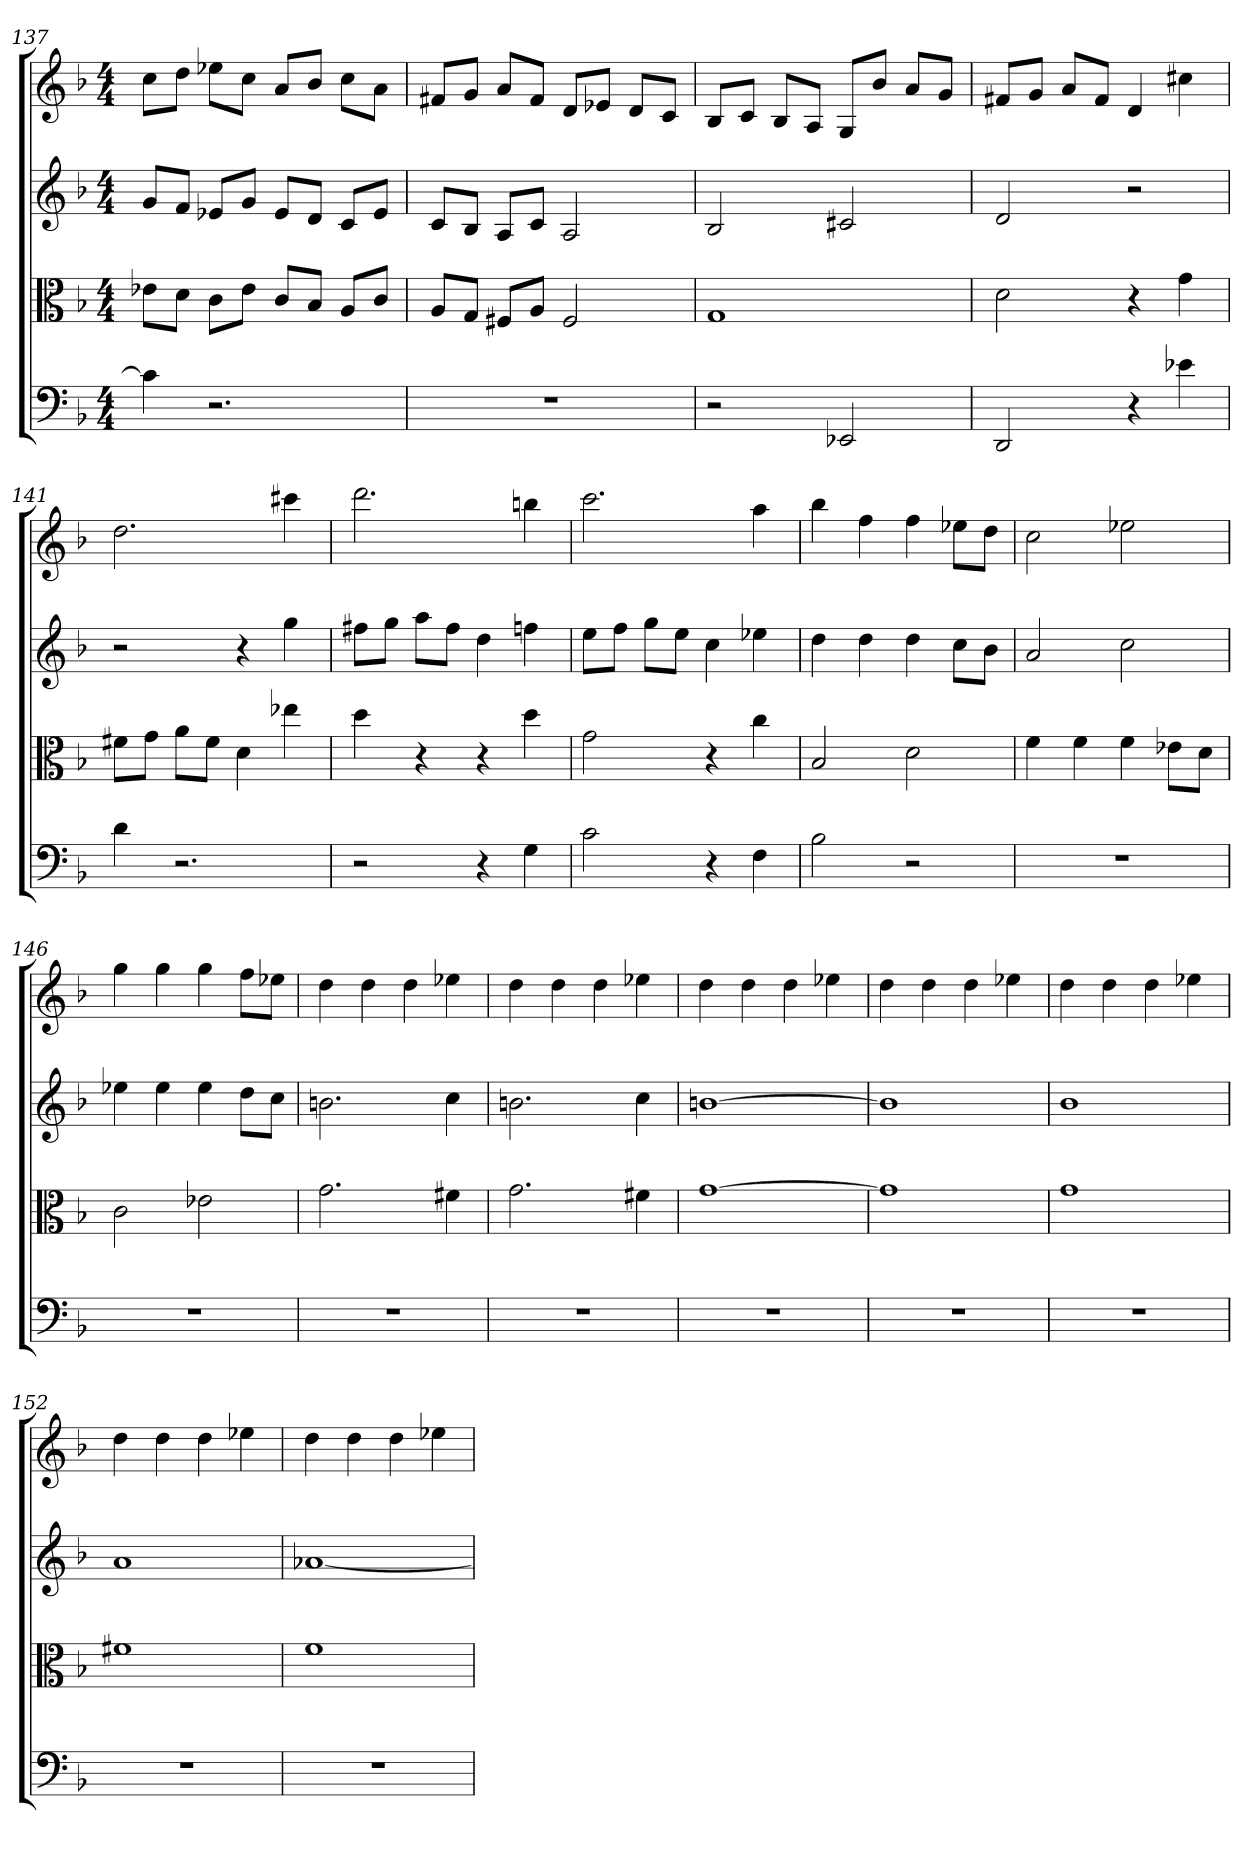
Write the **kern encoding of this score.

**kern	**kern	**kern	**kern
*part4	*part3	*part2	*part1
*staff4	*staff3	*staff2	*staff1
*clefF4	*clefC3	*	*
*k[b-]	*k[b-]	*k[b-]	*k[b-]
*F:	*F:	*F:	*F:
*M4/4	*M4/4	*M4/4	*M4/4
=137	=137	=137	=137
4c]	8e-X\L	8gL	8ccL
.	8d\J	8fJ	8ddJ
2.r	8c\L	8e-XL	8ee-XL
.	8e-\J	8gJ	8ccJ
.	8c/L	8e-L	8aL
.	8B-/J	8dJ	8b-J
.	8A/L	8cL	8ccL
.	8c/J	8e-J	8aJ
=138	=138	=138	=138
1r	8A/L	8cL	8f#XL
.	8G/J	8B-J	8gJ
.	8F#X/L	8AL	8aL
.	8A/J	8cJ	8f#J
.	2F#	2A	8dL
.	.	.	8e-XJ
.	.	.	8dL
.	.	.	8cJ
=139	=139	=139	=139
2r	1G	2B-	8B-L
.	.	.	8cJ
.	.	.	8B-L
.	.	.	8AJ
2EE-X	.	2c#X	8GL
.	.	.	8b-J
.	.	.	8aL
.	.	.	8gJ
=140	=140	=140	=140
2DD	2d	2d	8f#XL
.	.	.	8gJ
.	.	.	8aL
.	.	.	8f#J
4r	4r	2r	4d
4e-X	4g	.	4cc#X
=141	=141	=141	=141
4d	8f#X\L	2r	2.dd
.	8g\J	.	.
2.r	8a\L	.	.
.	8f#\J	.	.
.	4d	4r	.
.	4ee-X	4gg	4ccc#X
=142	=142	=142	=142
2r	4dd	8ff#XL	2.ddd
.	.	8ggJ	.
.	4r	8aaL	.
.	.	8ff#J	.
4r	4r	4dd	.
4G	4dd	4ffn	4bbn
=143	=143	=143	=143
2c	2g	8eeL	2.ccc
.	.	8ffJ	.
.	.	8ggL	.
.	.	8eeJ	.
4r	4r	4cc	.
4F	4cc	4ee-X	4aa
=144	=144	=144	=144
2B-	2B-	4dd	4bb-
.	.	4dd	4ff
2r	2d	4dd	4ff
.	.	8ccL	8ee-XL
.	.	8b-J	8ddJ
=145	=145	=145	=145
1r	4f	2a	2cc
.	4f	.	.
.	4f	2cc	2ee-X
.	8e-X\L	.	.
.	8d\J	.	.
=146	=146	=146	=146
1r	2c	4ee-X	4gg
.	.	4ee-	4gg
.	2e-X	4ee-	4gg
.	.	8ddL	8ffL
.	.	8ccJ	8ee-XJ
=147	=147	=147	=147
1r	2.g	2.bn	4dd
.	.	.	4dd
.	.	.	4dd
.	4f#X	4cc	4ee-X
=148	=148	=148	=148
1r	2.g	2.bn	4dd
.	.	.	4dd
.	.	.	4dd
.	4f#X	4cc	4ee-X
=149	=149	=149	=149
1r	[1g	[1bn	4dd
.	.	.	4dd
.	.	.	4dd
.	.	.	4ee-X
=150	=150	=150	=150
1r	1g]	1b]	4dd
.	.	.	4dd
.	.	.	4dd
.	.	.	4ee-X
=151	=151	=151	=151
1r	1g	1b-	4dd
.	.	.	4dd
.	.	.	4dd
.	.	.	4ee-X
=152	=152	=152	=152
1r	1f#X	1a	4dd
.	.	.	4dd
.	.	.	4dd
.	.	.	4ee-X
=153	=153	=153	=153
1r	1f	[1a-X	4dd
.	.	.	4dd
.	.	.	4dd
.	.	.	4ee-X
=	=	=	=
*-	*-	*-	*-
